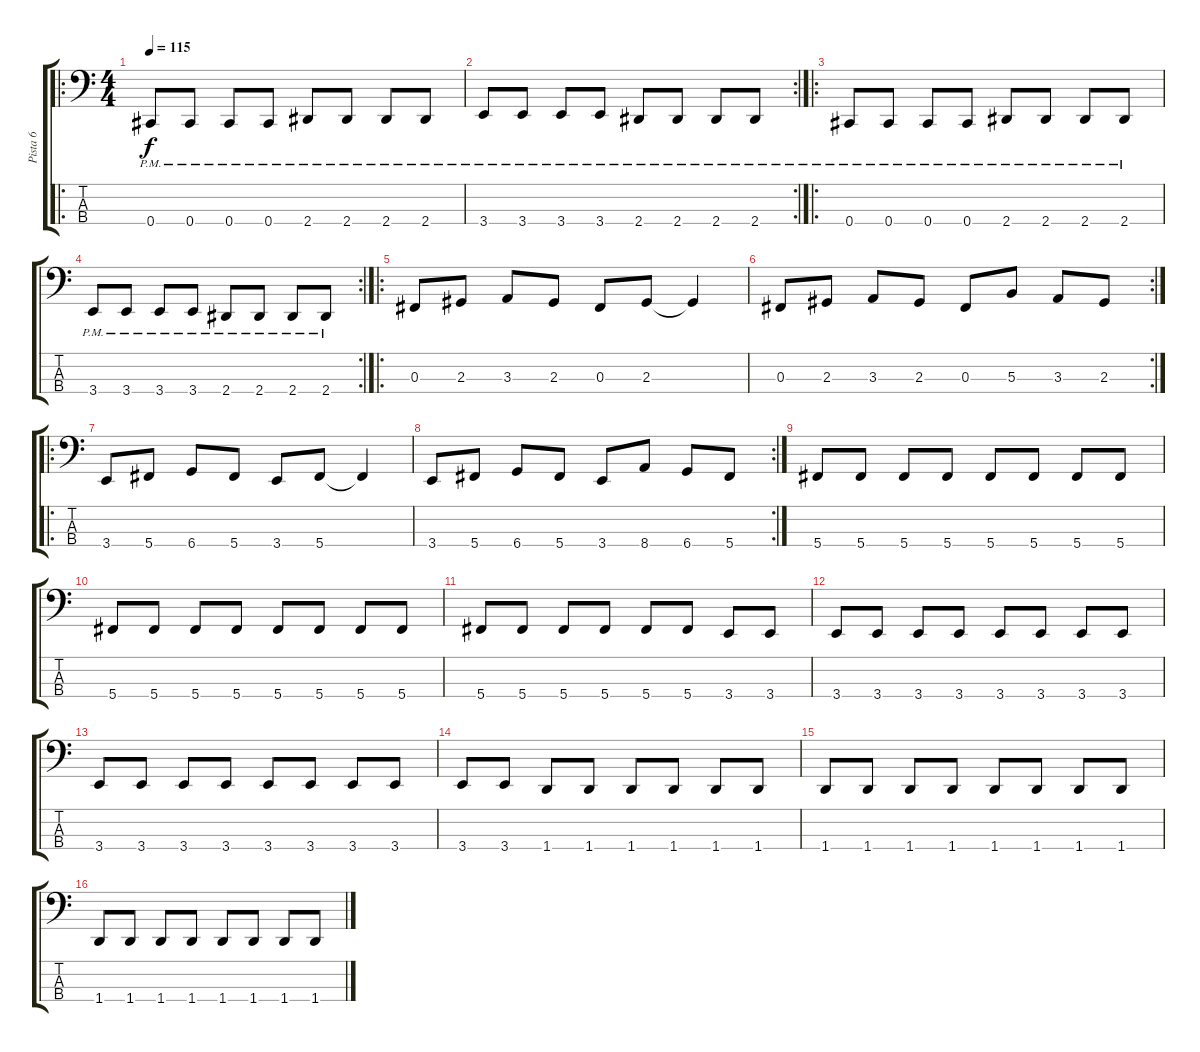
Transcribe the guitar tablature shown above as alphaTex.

\track ("Pista 6" "Pista 6") {instrument electricbassfinger}
\staff {score tabs}
\tuning (E2 B1 Gb1 Db1) {hide}
\ro
\ts (4 4)
\tempo 115
\clef f4
\ks c
0.4{pm}.8{dy f} 0.4{pm}.8 0.4{pm}.8 0.4{pm}.8 2.4{pm}.8 2.4{pm}.8 2.4{pm}.8 2.4{pm}.8 |
\rc 2
3.4{pm}.8 3.4{pm}.8 3.4{pm}.8 3.4{pm}.8 2.4{pm}.8 2.4{pm}.8 2.4{pm}.8 2.4{pm}.8 |
\ro
0.4{pm}.8 0.4{pm}.8 0.4{pm}.8 0.4{pm}.8 2.4{pm}.8 2.4{pm}.8 2.4{pm}.8 2.4{pm}.8 |
\rc 2
3.4{pm}.8 3.4{pm}.8 3.4{pm}.8 3.4{pm}.8 2.4{pm}.8 2.4{pm}.8 2.4{pm}.8 2.4{pm}.8 |
\ro
0.3.8 2.3.8 3.3.8 2.3.8 0.3.8 2.3.8 2.3{t}.4 |
\rc 2
0.3.8 2.3.8 3.3.8 2.3.8 0.3.8 5.3.8 3.3.8 2.3.8 |
\ro
3.4.8 5.4.8 6.4.8 5.4.8 3.4.8 5.4.8 5.4{t}.4 |
\rc 2
3.4.8 5.4.8 6.4.8 5.4.8 3.4.8 8.4.8 6.4.8 5.4.8 |
5.4.8 5.4.8 5.4.8 5.4.8 5.4.8 5.4.8 5.4.8 5.4.8 |
5.4.8 5.4.8 5.4.8 5.4.8 5.4.8 5.4.8 5.4.8 5.4.8 |
5.4.8 5.4.8 5.4.8 5.4.8 5.4.8 5.4.8 3.4.8 3.4.8 |
3.4.8 3.4.8 3.4.8 3.4.8 3.4.8 3.4.8 3.4.8 3.4.8 |
3.4.8 3.4.8 3.4.8 3.4.8 3.4.8 3.4.8 3.4.8 3.4.8 |
3.4.8 3.4.8 1.4.8 1.4.8 1.4.8 1.4.8 1.4.8 1.4.8 |
1.4.8 1.4.8 1.4.8 1.4.8 1.4.8 1.4.8 1.4.8 1.4.8 |
1.4.8 1.4.8 1.4.8 1.4.8 1.4.8 1.4.8 1.4.8 1.4.8
